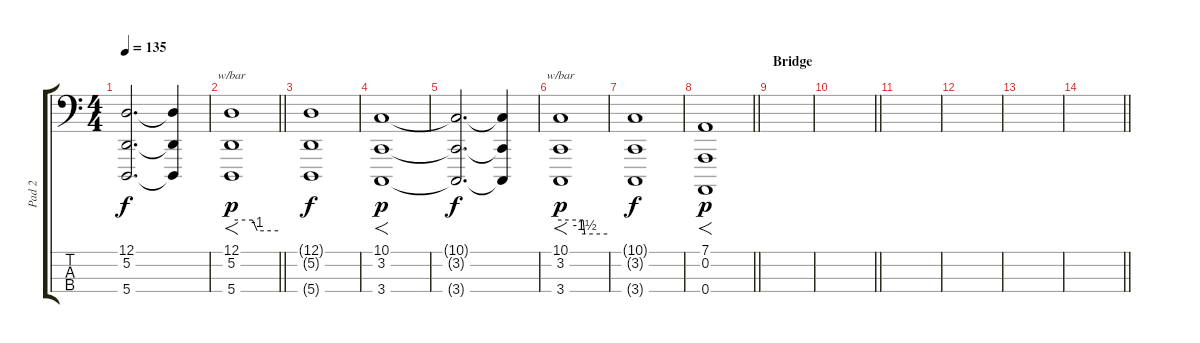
\track ("Pad 2" "Pad 2") {instrument pad7halo}
\staff {score tabs}
\tuning (D2 A1 E1 A0) {hide}
\ts (4 4)
\tempo 135
\clef f4
\ks c
(12.1{t} 5.2{t} 5.4{t}).2{d dy f} (12.1{t} 5.2{t} 5.4{t}).4{volume 0} |
\barLineRight lightlight
(12.1 5.2 5.4).1{f tbe (custom default 0 0 27 0 33 -4 60 -4) dy p volume 13} |
\section ("" "")
(12.1{t} 5.2{t} 5.4{t}).1{dy f} |
(10.1 3.2 3.4).1{f dy p volume 13} |
(10.1{t} 3.2{t} 3.4{t}).2{d dy f} (10.1{t} 3.2{t} 3.4{t}).4{volume 0} |
(10.1 3.2 3.4).1{f tbe (custom default 0 0 29 0 31 -6 60 -6) dy p volume 13} |
(10.1{t} 3.2{t} 3.4{t}).1{dy f} |
\barLineRight lightlight
(7.1 0.2 0.4).1{f dy p volume 13} |
\section ("" "Bridge")
|
\barLineRight lightlight
|
|
|
|
\barLineRight lightlight
